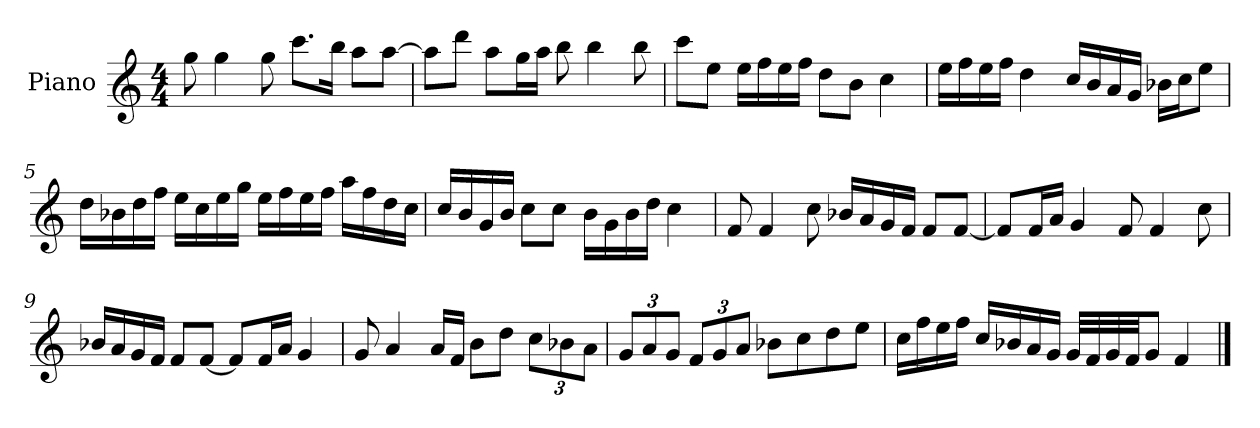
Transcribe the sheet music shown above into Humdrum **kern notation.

**kern
*part1
*staff1
*I"Piano
*I'P-no
*clefG2
*k[]
*M4/4
*MM90
=1
8gg\
4gg\
8gg\
8.ccc\L
16bb\Jk
8aa\L
[8aa\J
=2
8aa\L]
8ddd\J
8aa\L
16gg\L
16aa\JJ
8bb\
4bb\
8bb\
=3
8ccc\L
8ee\J
16ee\LL
16ff\
16ee\
16ff\JJ
8dd\L
8b\J
4cc\
=4
16ee\LL
16ff\
16ee\
16ff\JJ
4dd\
16cc/LL
16b/
16a/
16g/JJ
16b-X\LL
16cc\J
8ee\J
!!LO:LB:g=z
=5
16dd\LL
16b-X\
16dd\
16ff\JJ
16ee\LL
16cc\
16ee\
16gg\JJ
16ee\LL
16ff\
16ee\
16ff\JJ
16aa\LL
16ff\
16dd\
16cc\JJ
=6
16cc/LL
16b/
16g/
16b/JJ
8cc\L
8cc\J
16b\LL
16g\
16b\
16dd\JJ
4cc\
=7
8f/
4f/
8cc\
16b-X/LL
16a/
16g/
16f/JJ
8f/L
[8f/J
=8
8f/L]
16f/L
16a/JJ
4g/
8f/
4f/
8cc\
!!LO:LB:g=z
=9
16b-X/LL
16a/
16g/
16f/JJ
8f/L
[8f/J
8f/L]
16f/L
16a/JJ
4g/
=10
8g/
4a/
16a/LL
16f/JJ
8b\L
8dd\J
*Xbrackettup
12cc\L
12b-X\
12a\J
=11
12g/L
12a/
12g/J
12f/L
12g/
12a/J
8b-X\L
8cc\
8dd\
8ee\J
=12
16cc\LL
16ff\
16ee\
16ff\JJ
16cc/LL
16b-X/
16a/
16g/JJ
32g/LLL
32f/
32g/
32f/JJ
8g/J
4f/
==
*-
